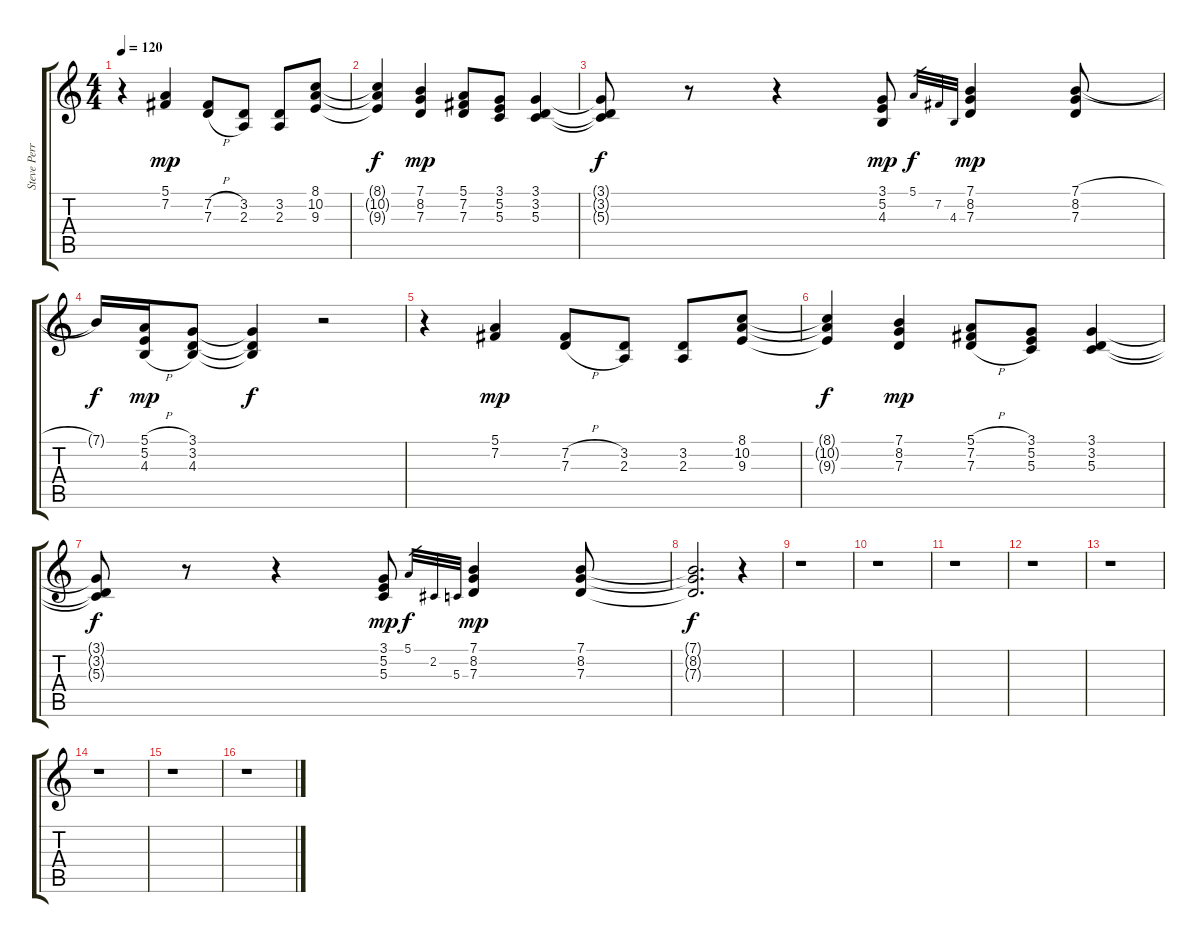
\track ("Steve Perry" "Steve Perr") {instrument synthvoice}
\staff {score tabs}
\tuning (E4 B3 G3 D3 A2 E2) {hide}
\ts (4 4)
\tempo 120
\clef g2
\ks c
r.4{dy f} (5.1 7.2).4{dy mp} (7.2{h} 7.3{h}).8 (3.2 2.3).8 (3.2 2.3).8 (8.1 10.2 9.3).8 |
(8.1{t} 10.2{t} 9.3{t}).4{dy f} (7.1 8.2 7.3).4{dy mp} (5.1 7.2 7.3).8 (3.1 5.2 5.3).8 (3.1 3.2 5.3).4 |
(3.1{t} 3.2{t} 5.3{t}).8{dy f} r.8 r.4 (3.1 5.2 4.3).8{dy mp} 5.1.32{gr dy f} 7.2.32{gr} 4.3.32{gr} (7.1 8.2 7.3).4{dy mp} (7.1{h} 8.2 7.3).8 |
7.1{t}.16{dy f} (5.1{h} 5.2{h} 4.3{h}).16{dy mp} (3.1 3.2 4.3).8 (3.1{t} 3.2{t} 4.3{t}).4{dy f} r.2 |
r.4 (5.1 7.2).4{dy mp} (7.2{h} 7.3{h}).8 (3.2 2.3).8 (3.2 2.3).8 (8.1 10.2 9.3).8 |
(8.1{t} 10.2{t} 9.3{t}).4{dy f} (7.1 8.2 7.3).4{dy mp} (5.1{h} 7.2{h} 7.3{h}).8 (3.1 5.2 5.3).8 (3.1 3.2 5.3).4 |
(3.1{t} 3.2{t} 5.3{t}).8{dy f} r.8 r.4 (3.1 5.2 5.3).8{dy mp} 5.1.32{gr dy f} 2.2.32{gr} 5.3.32{gr} (7.1 8.2 7.3).4{dy mp} (7.1 8.2 7.3).8 |
(7.1{t} 8.2{t} 7.3{t}).2{d dy f} r.4 |
r.1 |
r.1 |
r.1 |
r.1 |
r.1 |
r.1 |
r.1 |
r.1
